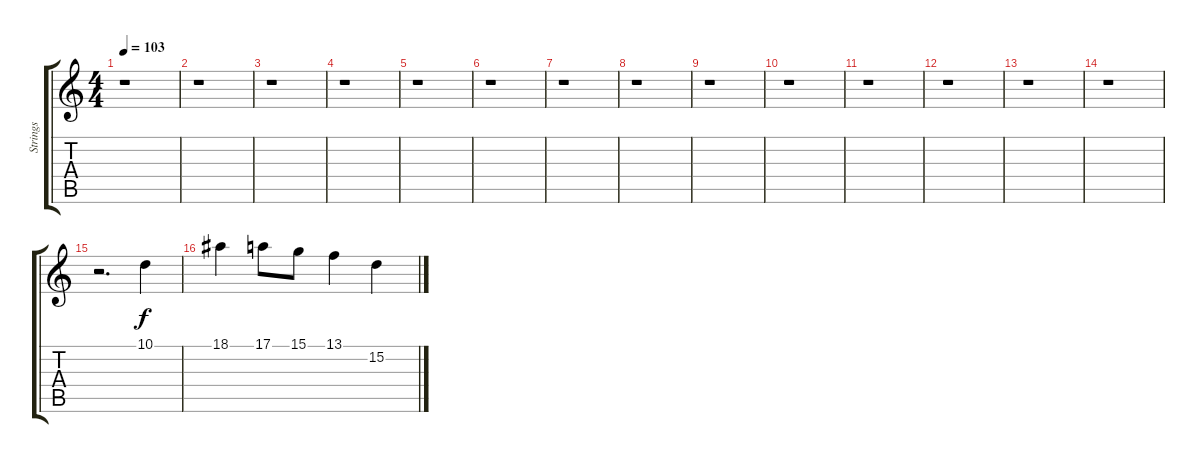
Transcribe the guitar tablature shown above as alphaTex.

\track ("Strings" "Strings") {instrument stringensemble2}
\staff {score tabs}
\tuning (E4 B3 G3 D3 A2 E2) {hide}
\ts (4 4)
\tempo 103
\clef g2
\ks c
r.1{dy mp} |
r.1 |
r.1 |
r.1 |
r.1 |
r.1 |
r.1 |
r.1 |
r.1 |
r.1 |
r.1 |
r.1 |
r.1 |
r.1 |
r.2{d} 10.1.4{dy f} |
18.1.4 17.1.8 15.1.8 13.1.4 15.2.4
